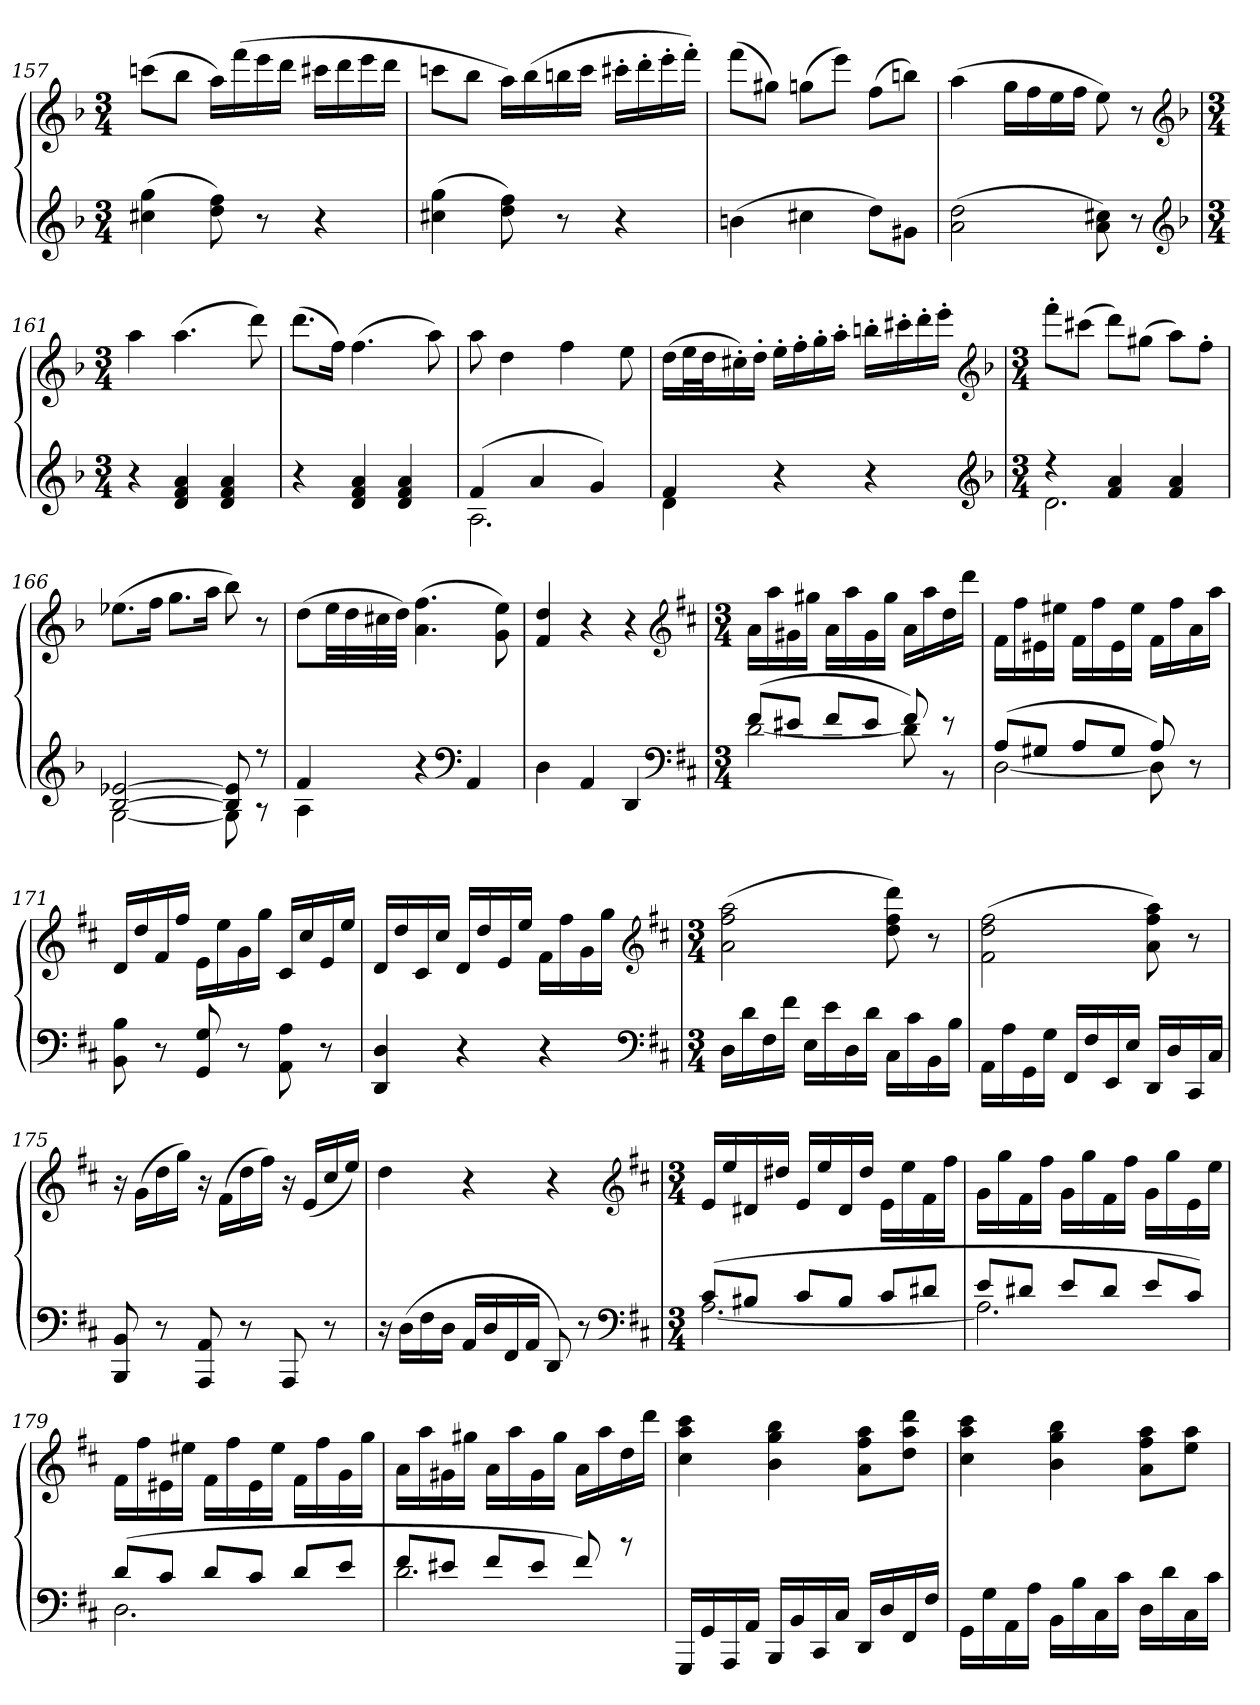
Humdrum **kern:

**kern	**kern
*part1	*part1
*staff2	*staff1
*clefG2	*clefG2
*k[b-]	*k[b-]
*d:	*d:
*M3/4	*M3/4
=157	=157
(4cc#X 4gg	(8cccnL
.	8bb-J
8dd 8ff)	16aaLL)
.	(16fff
8r	16eee
.	16dddJJ
4r	16ccc#XLL
.	16ddd
.	16eee
.	16dddJJ
=158	=158
(4cc#X 4gg	8cccnL
.	8bb-J
8dd 8ff)	16aaLL)
.	(16bb-
8r	16bbn
.	16cccJJ
4r	16ccc#X'LL
.	16ddd'
.	16eee'
.	16fff'JJ)
=159	=159
(4bn	(8fffL
.	8gg#XJ)
4cc#X	(8ggnL
.	8eeeJ)
8ddL)	(8ffL
8g#XJ	8bbnJ)
=160	=160
(2a 2dd	(4aa
.	16ggLL
.	16ff
.	16ee
.	16ffJJ
8a 8cc#X)	8ee)
8r	8r
*clefG2	*clefG2
*k[b-]	*k[b-]
*d:	*d:
=161	=161
*M3/4	*M3/4
4r	4aa
4d 4f 4a	(4.aa
4d 4f 4a	.
.	8ddd)
=162	=162
4r	(8.dddL
.	16ffJk)
4d 4f 4a	(4.ff
4d 4f 4a	.
.	8aa)
=163	=163
*^	*
(4f	2.A	8aa
.	.	4dd
4a	.	.
.	.	4ff
4g)	.	.
.	.	8ee
=164	=164	=164
4f	4d	(16ddLL
.	.	32eeL
.	.	32ddJ
.	.	16cc#X')
.	.	16dd'JJ
4r	2ryy	16ee'LL
.	.	16ff'
.	.	16gg'
.	.	16aa'JJ
4r	.	16bbn'LL
.	.	16ccc#X'
.	.	16ddd'
.	.	16eee'JJ
*clefG2	*	*clefG2
*k[b-]	*	*k[b-]
*d:	*	*d:
=165	=165	=165
*M3/4	*	*M3/4
4r	2.d	8fff'L
.	.	(8ccc#XJ
4f 4a	.	8dddL)
.	.	(8gg#XJ
4f 4a	.	8aaL)
.	.	8ff'J
=166	=166	=166
[2B- [2e-X	[2G	(8.ee-XL
.	.	16ffJk
.	.	8.ggL
.	.	16aaJk
8B-] 8e-]	8G]	8bb-)
8r	8r	8r
=167	=167	=167
4f	4A	(8ddL
.	.	32eeLL
.	.	32dd
.	.	32cc#X
.	.	32ddJJJ)
4r	2ryy	(4.a 4.ff
*clefF4	*	*
4AA	.	.
.	.	8g 8ee)
*v	*v	*
=168	=168
4D	4f 4dd
4AA	4r
4DD	4r
*clefF4	*clefG2
*k[f#c#]	*k[f#c#]
*D:	*D:
=169	=169
*M3/4	*M3/4
*^	*
(8f#L	[2d	16aLL
.	.	16aa
8e#XJ	.	16g#X
.	.	16gg#XJJ
8f#L	.	16aLL
.	.	16aa
8e#J	.	16g#
.	.	16gg#JJ
8f#)	8d]	16aLL
.	.	16aa
8r	8r	16dd
.	.	16dddJJ
=170	=170	=170
(8AL	[2D	16f#LL
.	.	16ff#
8G#XJ	.	16e#X
.	.	16ee#XJJ
8AL	.	16f#LL
.	.	16ff#
8G#J	.	16e#
.	.	16ee#JJ
8A)	8D]	16f#LL
.	.	16ff#
8r	8ryy	16a
.	.	16aaJJ
*v	*v	*
=171	=171
8BB 8B	16dLL
.	16dd
8r	16f#
.	16ff#JJ
8GG 8G	16eLL
.	16ee
8r	16g
.	16ggJJ
8AA 8A	16c#LL
.	16cc#
8r	16e
.	16eeJJ
=172	=172
4DD 4D	16dLL
.	16dd
.	16c#
.	16cc#JJ
4r	16dLL
.	16dd
.	16e
.	16eeJJ
4r	16f#LL
.	16ff#
.	16g
.	16ggJJ
*clefF4	*clefG2
*k[f#c#]	*k[f#c#]
*D:	*D:
=173	=173
*M3/4	*M3/4
16DLL	(2a 2ff# 2aa
16d	.
16F#	.
16f#JJ	.
16ELL	.
16e	.
16D	.
16dJJ	.
16C#LL	8dd 8ff# 8ddd)
16c#	.
16BB	8r
16BJJ	.
=174	=174
16AALL	(2f# 2dd 2ff#
16A	.
16GG	.
16GJJ	.
16FF#LL	.
16F#	.
16EE	.
16EJJ	.
16DDLL	8a 8ff# 8aa)
16D	.
16CC#	8r
16C#JJ	.
=175	=175
8BBB 8BB	16r
.	(16gLL
8r	16dd
.	16ggJJ)
8AAA 8AA	16r
.	(16f#LL
8r	16dd
.	16ff#JJ)
8AAA	16r
.	(16eLL
8r	16cc#
.	16eeJJ)
=176	=176
16r	4dd
(16DLL	.
16F#	.
16DJJ	.
16AALL	4r
16D	.
16FF#	.
16AAJJ	.
8DD)	4r
8r	.
*clefF4	*clefG2
*k[f#c#]	*k[f#c#]
*D:	*D:
=177	=177
*M3/4	*M3/4
*^	*
(8c#L	[2.A	16eLL
.	.	16ee
8B#XJ	.	16d#X
.	.	16dd#XJJ
8c#L	.	16eLL
.	.	16ee
8B#J	.	16d#
.	.	16dd#JJ
8c#L	.	16eLL
.	.	16ee
8d#XJ	.	16f#
.	.	16ff#JJ
=178	=178	=178
8eL	2.A]	16gLL
.	.	16gg
8d#XJ	.	16f#
.	.	16ff#JJ
8eL	.	16gLL
.	.	16gg
8d#J	.	16f#
.	.	16ff#JJ
8eL	.	16gLL
.	.	16gg
8c#J)	.	16e
.	.	16eeJJ
=179	=179	=179
(8dL	2.D	16f#LL
.	.	16ff#
8c#J	.	16e#X
.	.	16ee#XJJ
8dL	.	16f#LL
.	.	16ff#
8c#J	.	16e#
.	.	16ee#JJ
8dL	.	16f#LL
.	.	16ff#
8eJ	.	16g
.	.	16ggJJ
=180	=180	=180
8f#L	2.d	16aLL
.	.	16aa
8e#XJ	.	16g#X
.	.	16gg#XJJ
8f#L	.	16aLL
.	.	16aa
8e#J	.	16g#
.	.	16gg#JJ
8f#)	.	16aLL
.	.	16aa
8r	.	16dd
.	.	16dddJJ
*v	*v	*
=181	=181
16GGGLL	4cc# 4aa 4ccc#
16GG	.
16AAA	.
16AAJJ	.
16BBBLL	4b 4gg 4bb
16BB	.
16CC#	.
16C#JJ	.
16DDLL	8a 8ff# 8aaL
16D	.
16FF#	8dd 8aa 8dddJ
16F#JJ	.
=182	=182
16GGLL	4cc# 4aa 4ccc#
16G	.
16AA	.
16AJJ	.
16BBLL	4b 4gg 4bb
16B	.
16C#	.
16c#JJ	.
16DLL	8a 8ff# 8aaL
16d	.
16C#	8ee 8aaJ
16c#JJ	.
=	=
*-	*-
